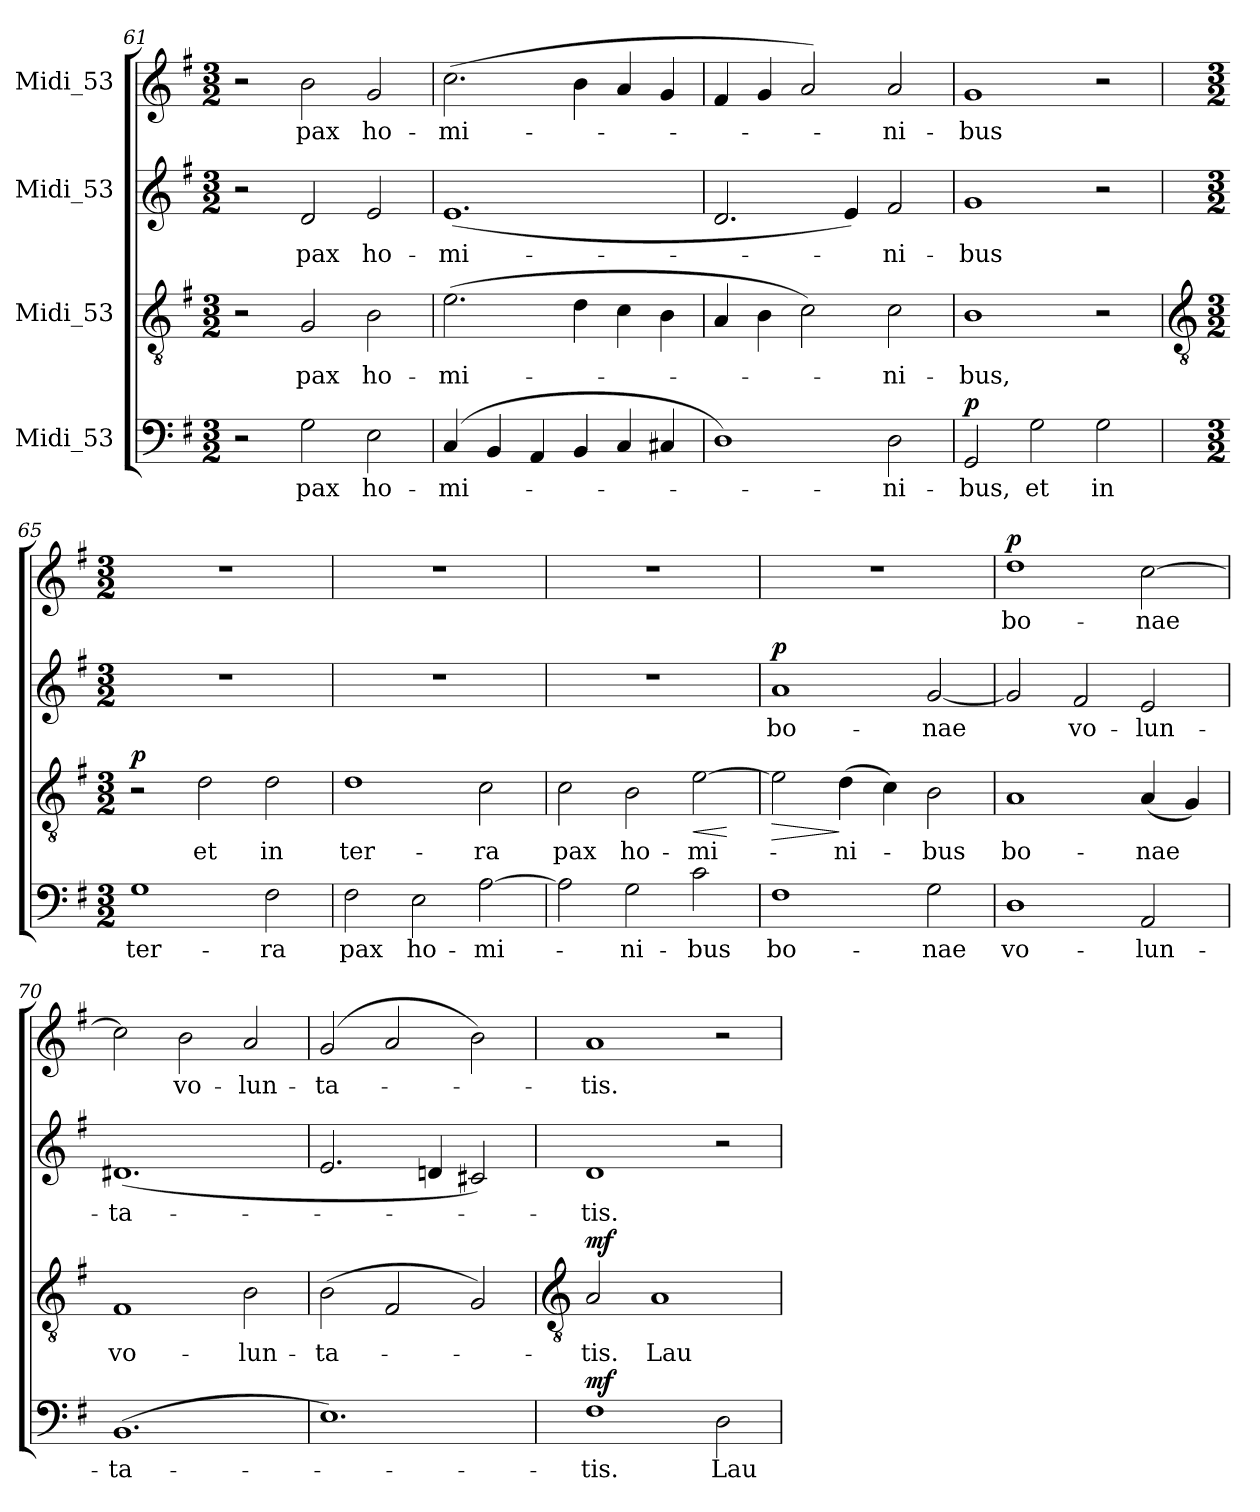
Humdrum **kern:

**kern	**text	**dynam	**kern	**text	**dynam	**kern	**text	**dynam	**kern	**text	**dynam
*part4	*part4	*part4	*part3	*part3	*part3	*part2	*part2	*part2	*part1	*part1	*part1
*staff4	*staff4	*staff4	*staff3	*staff3	*staff3	*staff2	*staff2	*staff2	*staff1	*staff1	*staff1
*I"Midi_53	*	*	*I"Midi_53	*	*	*I"Midi_53	*	*	*I"Midi_53	*	*
*clefF4	*	*	*clefGv2	*	*	*clefG2	*	*	*clefG2	*	*
*k[f#]	*	*	*k[f#]	*	*	*k[f#]	*	*	*k[f#]	*	*
*G:	*	*	*G:	*	*	*G:	*	*	*G:	*	*
*M3/2	*	*	*M3/2	*	*	*M3/2	*	*	*M3/2	*	*
=61	=61	=61	=61	=61	=61	=61	=61	=61	=61	=61	=61
2r	.	.	2r	.	.	2r	.	.	2r	.	.
!	!LO:LY:b	!	!	!LO:LY:b	!	!	!LO:LY:b	!	!	!LO:LY:b	!
2G\	pax	.	2G/	pax	.	2d/	pax	.	2b\	pax	.
!	!LO:LY:b	!	!	!LO:LY:b	!	!	!LO:LY:b	!	!	!LO:LY:b	!
2E\	ho-	.	2B\	ho-	.	2e/	ho-	.	2g/	ho-	.
=62	=62	=62	=62	=62	=62	=62	=62	=62	=62	=62	=62
!	!LO:LY:b	!	!	!LO:LY:b	!	!	!LO:LY:b	!	!	!LO:LY:b	!
(<4C/	-mi-	.	(>2.e\	-mi-	.	(<1.e	-mi-	.	(<2.cc\	-mi-	.
4BB/	.	.	.	.	.	.	.	.	.	.	.
4AA/	.	.	.	.	.	.	.	.	.	.	.
4BB/	.	.	4d\	.	.	.	.	.	4b\	.	.
4C/	.	.	4c\	.	.	.	.	.	4a/	.	.
4C#X/	.	.	4B\	.	.	.	.	.	4g/	.	.
=63	=63	=63	=63	=63	=63	=63	=63	=63	=63	=63	=63
1D)	.	.	4A/	.	.	2.d/	.	.	4f#/	.	.
.	.	.	4B\	.	.	.	.	.	4g/	.	.
.	.	.	2c\)	.	.	.	.	.	2a/)	.	.
.	.	.	.	.	.	4e/)	.	.	.	.	.
!	!LO:LY:b	!	!	!LO:LY:b	!	!	!LO:LY:b	!	!	!LO:LY:b	!
2D\	-ni-	.	2c\	-ni-	.	2f#/	-ni-	.	2a/	-ni-	.
=64	=64	=64	=64	=64	=64	=64	=64	=64	=64	=64	=64
!	!LO:LY:b	!LO:DY:a	!	!LO:LY:b	!	!	!LO:LY:b	!	!	!LO:LY:b	!
2GG/	-bus,	p	1B	-bus,	.	1g	-bus	.	1g	-bus	.
!	!LO:LY:b	!	!	!	!	!	!	!	!	!	!
2G\	et	.	.	.	.	.	.	.	.	.	.
!	!LO:LY:b	!	!	!	!	!	!	!	!	!	!
2G\	in	.	2r	.	.	2r	.	.	2r	.	.
!!LO:LB:g=z
=65	=65	=65	=65	=65	=65	=65	=65	=65	=65	=65	=65
*	*	*	*clefGv2	*	*	*	*	*	*	*	*
*M3/2	*	*	*M3/2	*	*	*M3/2	*	*	*M3/2	*	*
!	!LO:LY:b	!	!	!	!LO:DY:a	!LO:N:vis=1	!	!	!LO:N:vis=1	!	!
1G	ter-	.	2r	.	p	1.r	.	.	1.r	.	.
!	!	!	!	!LO:LY:b	!	!	!	!	!	!	!
.	.	.	2d\	et	.	.	.	.	.	.	.
!	!LO:LY:b	!	!	!LO:LY:b	!	!	!	!	!	!	!
2F#\	-ra	.	2d\	in	.	.	.	.	.	.	.
=66	=66	=66	=66	=66	=66	=66	=66	=66	=66	=66	=66
!	!LO:LY:b	!	!	!LO:LY:b	!	!LO:N:vis=1	!	!	!LO:N:vis=1	!	!
2F#\	pax	.	1d	ter-	.	1.r	.	.	1.r	.	.
!	!LO:LY:b	!	!	!	!	!	!	!	!	!	!
2E\	ho-	.	.	.	.	.	.	.	.	.	.
!	!LO:LY:b	!	!	!LO:LY:b	!	!	!	!	!	!	!
[2A\	-mi-	.	2c\	-ra	.	.	.	.	.	.	.
=67	=67	=67	=67	=67	=67	=67	=67	=67	=67	=67	=67
!	!	!	!	!LO:LY:b	!	!LO:N:vis=1	!	!	!LO:N:vis=1	!	!
2A\]	.	.	2c\	pax	.	1.r	.	.	1.r	.	.
!	!LO:LY:b	!	!	!LO:LY:b	!	!	!	!	!	!	!
2G\	-ni-	.	2B\	ho-	.	.	.	.	.	.	.
!	!LO:LY:b	!	!	!LO:LY:b	!LO:HP:b	!	!	!	!	!	!
2c\	-bus	.	[2e\	-mi-	<	.	.	.	.	.	.
.	.	.	.	.	[	.	.	.	.	.	.
=68	=68	=68	=68	=68	=68	=68	=68	=68	=68	=68	=68
!	!LO:LY:b	!	!	!	!LO:HP:b	!	!LO:LY:b	!LO:DY:a	!LO:N:vis=1	!	!
1F#	bo-	.	2e\]	.	>	1a	bo-	p	1.r	.	.
!	!	!	!	!LO:LY:b	!	!	!	!	!	!	!
.	.	.	(>4d\	-ni-	]	.	.	.	.	.	.
.	.	.	4c\)	.	.	.	.	.	.	.	.
!	!LO:LY:b	!	!	!LO:LY:b	!	!	!LO:LY:b	!	!	!	!
2G\	-nae	.	2B\	-bus	.	[2g/	-nae	.	.	.	.
=69	=69	=69	=69	=69	=69	=69	=69	=69	=69	=69	=69
!	!LO:LY:b	!	!	!LO:LY:b	!	!	!	!	!	!LO:LY:b	!LO:DY:a
1D	vo-	.	1A	bo-	.	2g/]	.	.	1dd	bo-	p
!	!	!	!	!	!	!	!LO:LY:b	!	!	!	!
.	.	.	.	.	.	2f#/	vo-	.	.	.	.
!	!LO:LY:b	!	!	!LO:LY:b	!	!	!LO:LY:b	!	!	!LO:LY:b	!
2AA/	-lun-	.	(<4A/	-nae	.	2e/	-lun-	.	[2cc\	-nae	.
.	.	.	4G/)	.	.	.	.	.	.	.	.
=70	=70	=70	=70	=70	=70	=70	=70	=70	=70	=70	=70
!	!LO:LY:b	!	!	!LO:LY:b	!	!	!LO:LY:b	!	!	!	!
(<1.BB	-ta-	.	1F#	vo-	.	(<1.d#X	-ta-	.	2cc\]	.	.
!	!	!	!	!	!	!	!	!	!	!LO:LY:b	!
.	.	.	.	.	.	.	.	.	2b\	vo-	.
!	!	!	!	!LO:LY:b	!	!	!	!	!	!LO:LY:b	!
.	.	.	2B\	-lun-	.	.	.	.	2a/	-lun-	.
=71	=71	=71	=71	=71	=71	=71	=71	=71	=71	=71	=71
!	!	!	!	!LO:LY:b	!	!	!	!	!	!LO:LY:b	!
1.E)	.	.	(<2B\	-ta-	.	2.e/	.	.	(<2g/	-ta-	.
.	.	.	2F#/	.	.	.	.	.	2a/	.	.
.	.	.	.	.	.	4dn/	.	.	.	.	.
.	.	.	2G/)	.	.	2c#X/)	.	.	2b\)	.	.
!!LO:LB:g=z
=72	=72	=72	=72	=72	=72	=72	=72	=72	=72	=72	=72
*	*	*	*clefGv2	*	*	*	*	*	*	*	*
!	!LO:LY:b	!LO:DY:a	!	!LO:LY:b	!LO:DY:a	!	!LO:LY:b	!	!	!LO:LY:b	!
1F#	-tis.	mf	2A/	-tis.	mf	1d	-tis.	.	1a	-tis.	.
!	!	!	!	!LO:LY:b	!	!	!	!	!	!	!
.	.	.	1A	Lau-	.	.	.	.	.	.	.
!	!LO:LY:b	!	!	!	!	!	!	!	!	!	!
2D\	Lau-	.	.	.	.	2r	.	.	2r	.	.
=	=	=	=	=	=	=	=	=	=	=	=
*-	*-	*-	*-	*-	*-	*-	*-	*-	*-	*-	*-
